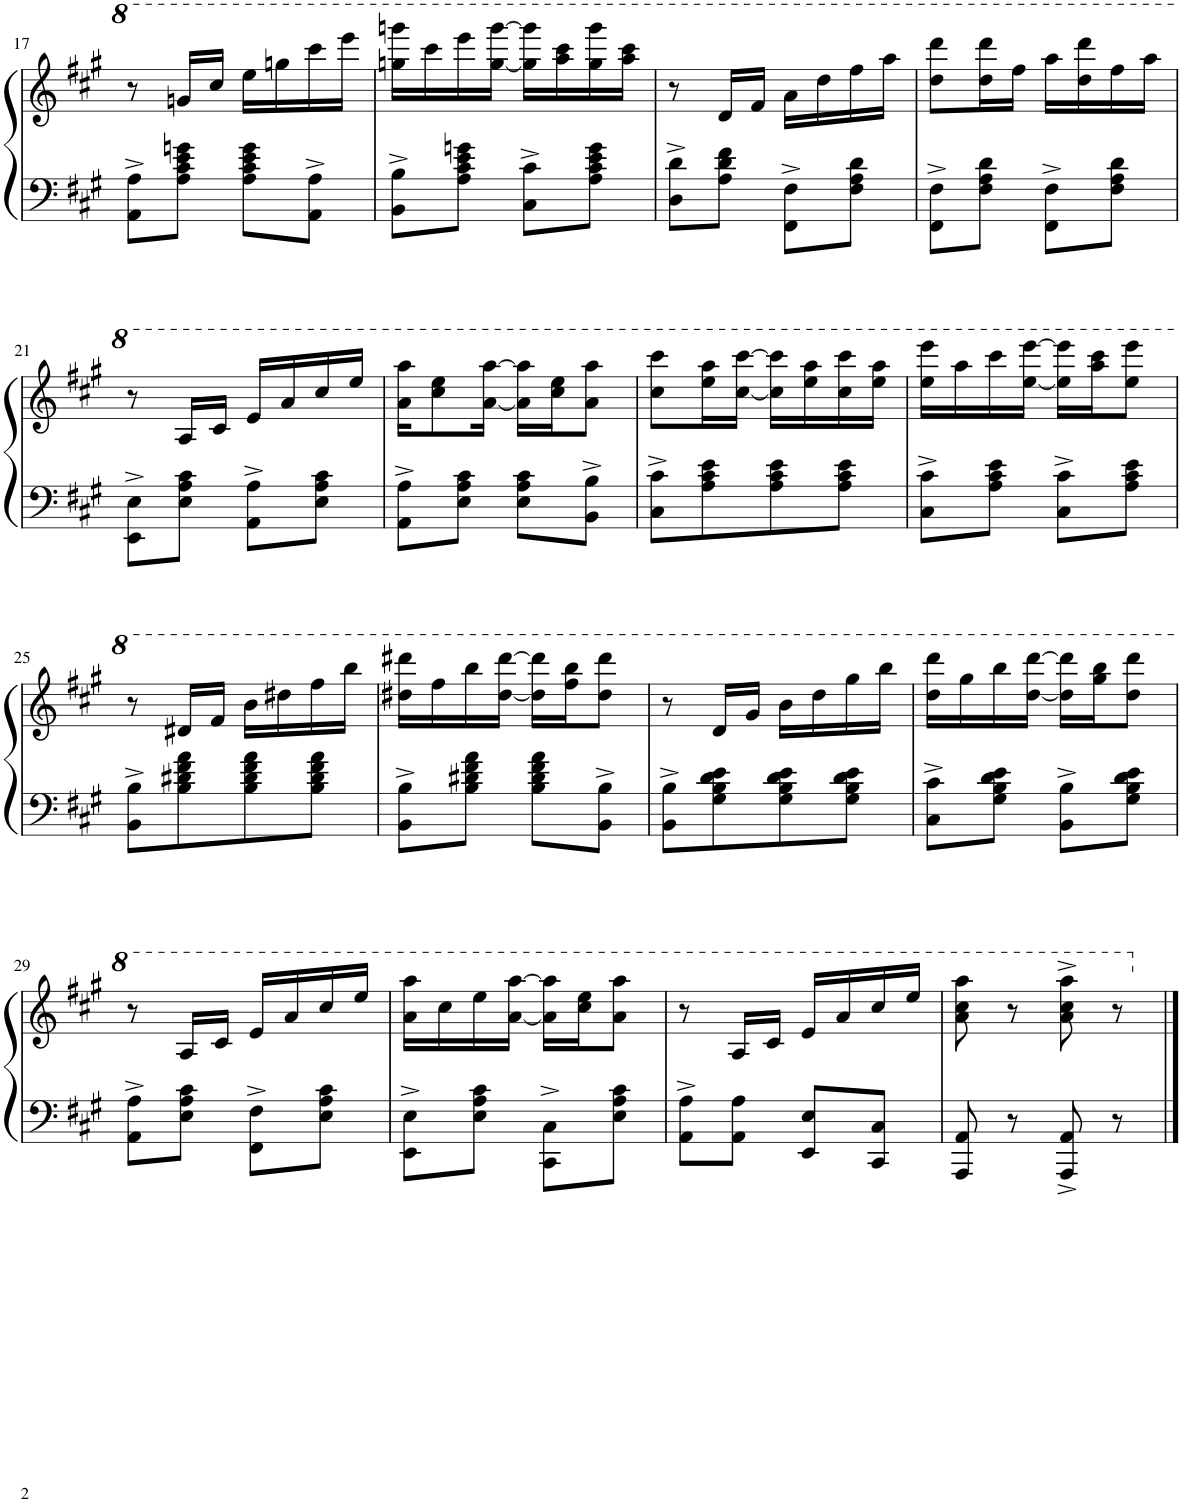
**kern	**kern
*part1	*part1
*staff2	*staff1
*I"Piano	*
*I'Pno.	*
!!LO:PB:g=z
*clefF4	*clefG2
*k[f#c#g#]	*k[f#c#g#]
*M2/4	*M2/4
=17	=17
8AA\^ 8A\^L	8r
8A\ 8c#\ 8e\ 8gn\J	16ggn/LL
.	16ccc#/JJ
8A\ 8c#\ 8e\ 8g\L	16eee\LL
.	16gggn\
8AA\^ 8A\^J	16cccc#\
.	16eeee\JJ
=18	=18
8BB\^ 8B\^L	16gggn\ 16ggggn\LL
.	16cccc#\
8A\ 8c#\ 8e\ 8gn\J	16eeee\
.	[16ggg\ [16gggg\JJ
8C#\^ 8c#\^L	16ggg\] 16gggg\]LL
.	16aaa\ 16cccc#\
8A\ 8c#\ 8e\ 8g\J	16ggg\ 16gggg\
.	16aaa\ 16cccc#\JJ
=19	=19
8D\^ 8d\^L	8r
8A\ 8d\ 8f#\J	16dd/LL
.	16ff#/JJ
8FF#\^ 8F#\^L	16aa\LL
.	16ddd\
8F#\ 8A\ 8d\J	16fff#\
.	16aaa\JJ
=20	=20
8FF#\^ 8F#\^L	8ddd\ 8dddd\L
8F#\ 8A\ 8d\J	16ddd\ 16dddd\L
.	16fff#\JJ
8FF#\^ 8F#\^L	16aaa\LL
.	16ddd\ 16dddd\
8F#\ 8A\ 8d\J	16fff#\
.	16aaa\JJ
!!LO:LB:g=z
=21	=21
8EE\^ 8E\^L	8r
8E\ 8A\ 8c#\J	16a/LL
.	16cc#/JJ
8AA\^ 8A\^L	16ee/LL
.	16aa/
8E\ 8A\ 8c#\J	16ccc#/
.	16eee/JJ
=22	=22
8AA\^ 8A\^L	16aa\ 16aaa\KL
.	8ccc#\ 8eee\
8E\ 8A\ 8c#\J	.
.	[16aa\ [16aaa\Jk
8E\ 8A\ 8c#\L	16aa\] 16aaa\]LL
.	16ccc#\ 16eee\J
8BB\^ 8B\^J	8aa\ 8aaa\J
=23	=23
8C#\^ 8c#\^L	8ccc#\ 8cccc#\L
8A\ 8c#\ 8e\	16eee\ 16aaa\L
.	[16ccc#\ [16cccc#\JJ
8A\ 8c#\ 8e\	16ccc#\] 16cccc#\]LL
.	16eee\ 16aaa\
8A\ 8c#\ 8e\J	16ccc#\ 16cccc#\
.	16eee\ 16aaa\JJ
=24	=24
8C#\^ 8c#\^L	16eee\ 16eeee\LL
.	16aaa\
8A\ 8c#\ 8e\J	16cccc#\
.	[16eee\ [16eeee\JJ
8C#\^ 8c#\^L	16eee\] 16eeee\]LL
.	16aaa\ 16cccc#\J
8A\ 8c#\ 8e\J	8eee\ 8eeee\J
!!LO:LB:g=z
=25	=25
8BB\^ 8B\^L	8r
8B\ 8d#X\ 8f#\ 8a\	16dd#X/LL
.	16ff#/JJ
8B\ 8d#\ 8f#\ 8a\	16bb\LL
.	16ddd#X\
8B\ 8d#\ 8f#\ 8a\J	16fff#\
.	16bbb\JJ
=26	=26
8BB\^ 8B\^L	16ddd#X\ 16dddd#X\LL
.	16fff#\
8B\ 8d#X\ 8f#\ 8a\J	16bbb\
.	[16ddd#\ [16dddd#\JJ
8B\ 8d#\ 8f#\ 8a\L	16ddd#\] 16dddd#\]LL
.	16fff#\ 16bbb\J
8BB\^ 8B\^J	8ddd#\ 8dddd#\J
=27	=27
8BB\^ 8B\^L	8r
8G#\ 8B\ 8d\ 8e\	16dd/LL
.	16gg#/JJ
8G#\ 8B\ 8d\ 8e\	16bb\LL
.	16ddd\
8G#\ 8B\ 8d\ 8e\J	16ggg#\
.	16bbb\JJ
=28	=28
8C#\^ 8c#\^L	16ddd\ 16dddd\LL
.	16ggg#\
8G#\ 8B\ 8d\ 8e\J	16bbb\
.	[16ddd\ [16dddd\JJ
8BB\^ 8B\^L	16ddd\] 16dddd\]LL
.	16ggg#\ 16bbb\J
8G#\ 8B\ 8d\ 8e\J	8ddd\ 8dddd\J
!!LO:LB:g=z
=29	=29
8AA\^ 8A\^L	8r
8E\ 8A\ 8c#\J	16a/LL
.	16cc#/JJ
8FF#\^ 8F#\^L	16ee/LL
.	16aa/
8E\ 8A\ 8c#\J	16ccc#/
.	16eee/JJ
=30	=30
8EE\^ 8E\^L	16aa\ 16aaa\LL
.	16ccc#\
8E\ 8A\ 8c#\J	16eee\
.	[16aa\ [16aaa\JJ
8CC#\^ 8C#\^L	16aa\] 16aaa\]LL
.	16ccc#\ 16eee\J
8E\ 8A\ 8c#\J	8aa\ 8aaa\J
=31	=31
8AA\^ 8A\^L	8r
8AA\ 8A\J	16a/LL
.	16cc#/JJ
8EE/ 8E/L	16ee/LL
.	16aa/
8CC#/ 8C#/J	16ccc#/
.	16eee/JJ
=32	=32
8AAA/ 8AA/	8aa\ 8ccc#\ 8aaa\
8r	8r
8AAA/^ 8AA/^	8aa\^ 8ccc#\^ 8aaa\^
8r	8r
==	==
*-	*-
